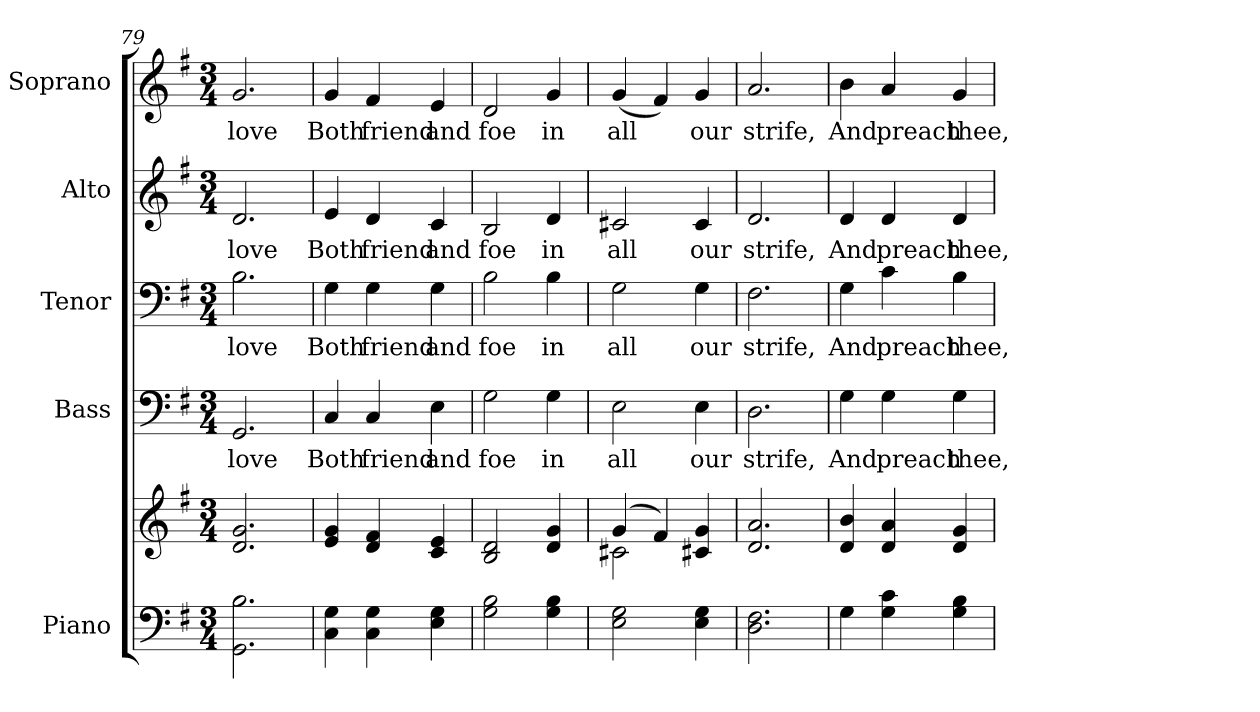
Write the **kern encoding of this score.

**kern	**kern	**kern	**text	**kern	**text	**kern	**text	**kern	**text
*part5	*part5	*part4	*part4	*part3	*part3	*part2	*part2	*part1	*part1
*staff6	*staff5	*staff4	*staff4	*staff3	*staff3	*staff2	*staff2	*staff1	*staff1
*I"Piano	*	*I"Bass	*	*I"Tenor	*	*I"Alto	*	*I"Soprano	*
*I'Pno.	*	*I'B.	*	*I'T.	*	*I'A.	*	*I'S.	*
!!LO:PB:g=z
*clefF4	*clefG2	*clefF4	*	*clefF4	*	*clefG2	*	*clefG2	*
*k[f#]	*k[f#]	*k[f#]	*	*k[f#]	*	*k[f#]	*	*k[f#]	*
*G:	*G:	*G:	*	*G:	*	*G:	*	*G:	*
*M3/4	*M3/4	*M3/4	*	*M3/4	*	*M3/4	*	*M3/4	*
=79	=79	=79	=79	=79	=79	=79	=79	=79	=79
!	!	!	!LO:LY:b:color=#000000	!	!	!	!	!	!
!	!	!	!	!	!LO:LY:b:color=#000000	!	!	!	!
!	!	!	!	!	!	!	!LO:LY:b:color=#000000	!	!
!	!	!	!	!	!	!	!	!	!LO:LY:b:color=#000000
2.GGi\ 2.Bi	2.di/ 2.gi	2.GGi/	love	2.Bi\	love	2.di/	love	2.gi/	love
=80	=80	=80	=80	=80	=80	=80	=80	=80	=80
!	!	!	!LO:LY:b:color=#000000	!	!	!	!	!	!
!	!	!	!	!	!LO:LY:b:color=#000000	!	!	!	!
!	!	!	!	!	!	!	!LO:LY:b:color=#000000	!	!
!	!	!	!	!	!	!	!	!	!LO:LY:b:color=#000000
4Ci\ 4Gi	4ei/ 4gi	4Ci/	Both	4Gi\	Both	4ei/	Both	4gi/	Both
!	!	!	!LO:LY:b:color=#000000	!	!	!	!	!	!
!	!	!	!	!	!LO:LY:b:color=#000000	!	!	!	!
!	!	!	!	!	!	!	!LO:LY:b:color=#000000	!	!
!	!	!	!	!	!	!	!	!	!LO:LY:b:color=#000000
4Ci\ 4Gi	4di/ 4f#i	4Ci/	friend	4Gi\	friend	4di/	friend	4f#i/	friend
!	!	!	!LO:LY:b:color=#000000	!	!	!	!	!	!
!	!	!	!	!	!LO:LY:b:color=#000000	!	!	!	!
!	!	!	!	!	!	!	!LO:LY:b:color=#000000	!	!
!	!	!	!	!	!	!	!	!	!LO:LY:b:color=#000000
4Ei\ 4Gi	4ci/ 4ei	4Ei\	and	4Gi\	and	4ci/	and	4ei/	and
=81	=81	=81	=81	=81	=81	=81	=81	=81	=81
!	!	!	!LO:LY:b:color=#000000	!	!	!	!	!	!
!	!	!	!	!	!LO:LY:b:color=#000000	!	!	!	!
!	!	!	!	!	!	!	!LO:LY:b:color=#000000	!	!
!	!	!	!	!	!	!	!	!	!LO:LY:b:color=#000000
2Gi\ 2Bi	2Bi/ 2di	2Gi\	foe	2Bi\	foe	2Bi/	foe	2di/	foe
!	!	!	!LO:LY:b:color=#000000	!	!	!	!	!	!
!	!	!	!	!	!LO:LY:b:color=#000000	!	!	!	!
!	!	!	!	!	!	!	!LO:LY:b:color=#000000	!	!
!	!	!	!	!	!	!	!	!	!LO:LY:b:color=#000000
4Gi\ 4Bi	4di/ 4gi	4Gi\	in	4Bi\	in	4di/	in	4gi/	in
!!LO:PB:g=z
=82	=82	=82	=82	=82	=82	=82	=82	=82	=82
*	*^	*	*	*	*	*	*	*	*
!	!	!	!	!LO:LY:b:color=#000000	!	!	!	!	!	!
!	!	!	!	!	!	!LO:LY:b:color=#000000	!	!	!	!
!	!	!	!	!	!	!	!	!LO:LY:b:color=#000000	!	!
!	!	!	!	!	!	!	!	!	!	!LO:LY:b:color=#000000
2Ei\ 2Gi	(4gi/	2c#Xi\	2Ei\	all	2Gi\	all	2c#Xi/	all	(4gi/	all
.	4f#i/)	.	.	.	.	.	.	.	4f#i/)	.
!	!	!	!	!LO:LY:b:color=#000000	!	!	!	!	!	!
!	!	!	!	!	!	!LO:LY:b:color=#000000	!	!	!	!
!	!	!	!	!	!	!	!	!LO:LY:b:color=#000000	!	!
!	!	!	!	!	!	!	!	!	!	!LO:LY:b:color=#000000
4Ei\ 4Gi	4c#Xi/ 4gi	4ryy	4Ei\	our	4Gi\	our	4c#i/	our	4gi/	our
*	*v	*v	*	*	*	*	*	*	*	*
=83	=83	=83	=83	=83	=83	=83	=83	=83	=83
*	*^	*	*	*	*	*	*	*	*
!	!	!	!	!LO:LY:b:color=#000000	!	!	!	!	!	!
*	*v	*v	*	*	*	*	*	*	*	*
*	*^	*	*	*	*	*	*	*	*
!	!	!	!	!	!	!LO:LY:b:color=#000000	!	!	!	!
*	*v	*v	*	*	*	*	*	*	*	*
*	*^	*	*	*	*	*	*	*	*
!	!	!	!	!	!	!	!	!LO:LY:b:color=#000000	!	!
*	*v	*v	*	*	*	*	*	*	*	*
*	*^	*	*	*	*	*	*	*	*
!	!	!	!	!	!	!	!	!	!	!LO:LY:b:color=#000000
*	*v	*v	*	*	*	*	*	*	*	*
2.Di\ 2.F#i	2.di/ 2.ai	2.Di\	strife,	2.F#i\	strife,	2.di/	strife,	2.ai/	strife,
=84	=84	=84	=84	=84	=84	=84	=84	=84	=84
!	!	!	!LO:LY:b:color=#000000	!	!	!	!	!	!
!	!	!	!	!	!LO:LY:b:color=#000000	!	!	!	!
!	!	!	!	!	!	!	!LO:LY:b:color=#000000	!	!
!	!	!	!	!	!	!	!	!	!LO:LY:b:color=#000000
4Gi\	4di/ 4bi	4Gi\	And	4Gi\	And	4di/	And	4bi\	And
!	!	!	!LO:LY:b:color=#000000	!	!	!	!	!	!
!	!	!	!	!	!LO:LY:b:color=#000000	!	!	!	!
!	!	!	!	!	!	!	!LO:LY:b:color=#000000	!	!
!	!	!	!	!	!	!	!	!	!LO:LY:b:color=#000000
4Gi\ 4ci	4di/ 4ai	4Gi\	preach	4ci\	preach	4di/	preach	4ai/	preach
!	!	!	!LO:LY:b:color=#000000	!	!	!	!	!	!
!	!	!	!	!	!LO:LY:b:color=#000000	!	!	!	!
!	!	!	!	!	!	!	!LO:LY:b:color=#000000	!	!
!	!	!	!	!	!	!	!	!	!LO:LY:b:color=#000000
4Gi\ 4Bi	4di/ 4gi	4Gi\	thee,	4Bi\	thee,	4di/	thee,	4gi/	thee,
=	=	=	=	=	=	=	=	=	=
*-	*-	*-	*-	*-	*-	*-	*-	*-	*-
